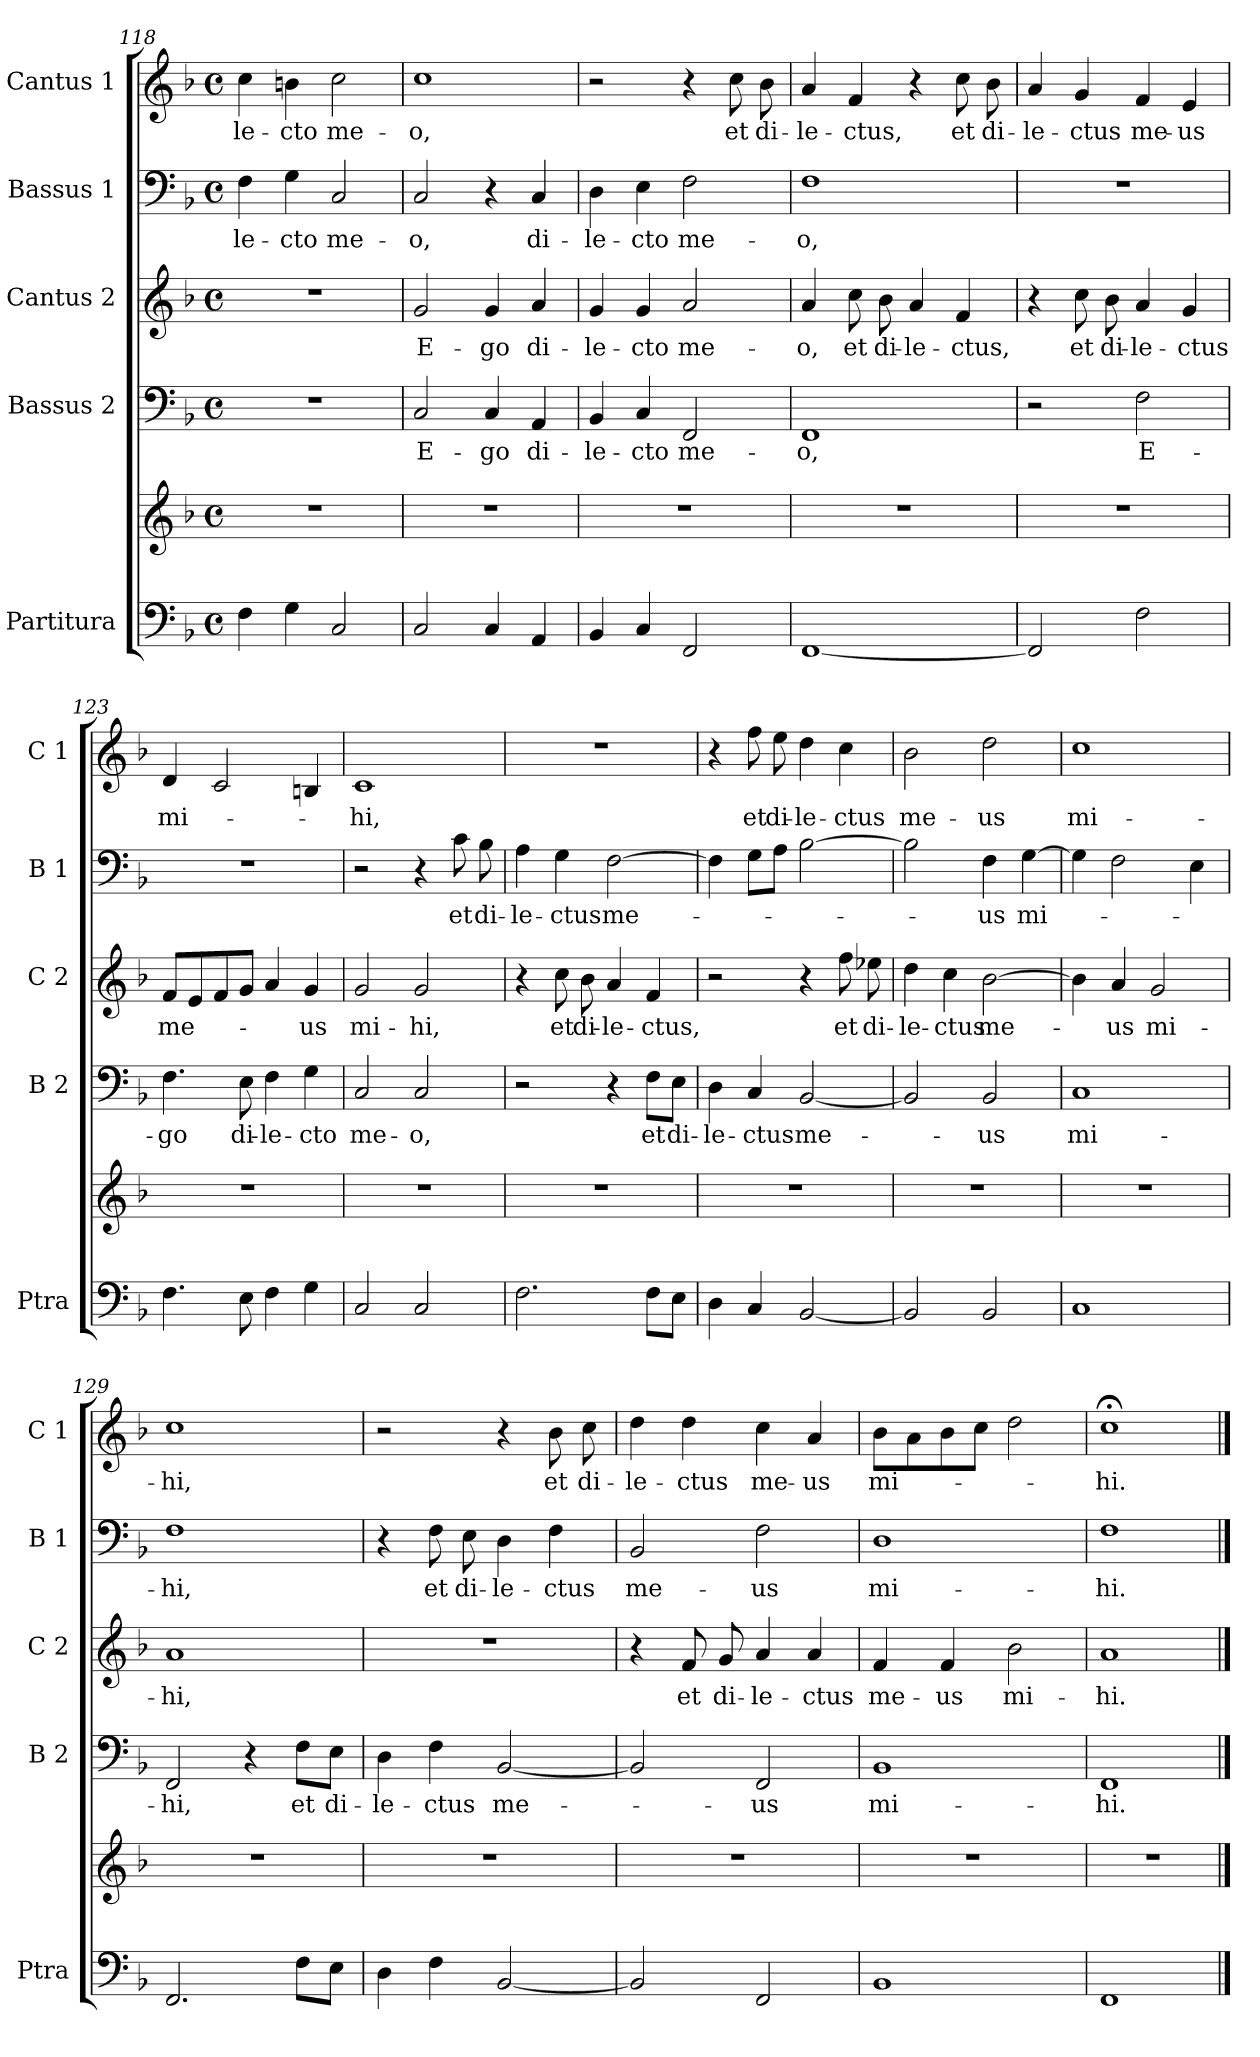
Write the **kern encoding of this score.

**kern	**kern	**kern	**text	**kern	**text	**kern	**text	**kern	**text
*part5	*part5	*part4	*part4	*part3	*part3	*part2	*part2	*part1	*part1
*staff6	*staff5	*staff4	*staff4	*staff3	*staff3	*staff2	*staff2	*staff1	*staff1
*I"Partitura	*	*I"Bassus 2	*	*I"Cantus 2	*	*I"Bassus 1	*	*I"Cantus 1	*
*I'Ptra	*	*I'B 2	*	*I'C 2	*	*I'B 1	*	*I'C 1	*
*clefF4	*clefG2	*clefF4	*	*clefG2	*	*clefF4	*	*clefG2	*
*k[b-]	*k[b-]	*k[b-]	*	*k[b-]	*	*k[b-]	*	*k[b-]	*
*F:	*F:	*F:	*	*F:	*	*F:	*	*F:	*
*M4/4	*M4/4	*M4/4	*	*M4/4	*	*M4/4	*	*M4/4	*
*met(c)	*met(c)	*met(c)	*	*met(c)	*	*met(c)	*	*met(c)	*
=118	=118	=118	=118	=118	=118	=118	=118	=118	=118
!	!	!	!	!	!	!	!LO:LY:b	!	!LO:LY:b
4F\	1r	1r	.	1r	.	4F\	-le-	4cc\	-le-
!	!	!	!	!	!	!	!LO:LY:b	!	!LO:LY:b
4G\	.	.	.	.	.	4G\	-cto	4bn\	-cto
!	!	!	!	!	!	!	!LO:LY:b	!	!LO:LY:b
2C/	.	.	.	.	.	2C/	me-	2cc\	me-
=119	=119	=119	=119	=119	=119	=119	=119	=119	=119
!	!	!	!LO:LY:b	!	!LO:LY:b	!	!LO:LY:b	!	!LO:LY:b
2C/	1r	2C/	E-	2g/	E-	2C/	-o,	1cc	-o,
!	!	!	!LO:LY:b	!	!LO:LY:b	!	!	!	!
4C/	.	4C/	-go	4g/	-go	4r	.	.	.
!	!	!	!LO:LY:b	!	!LO:LY:b	!	!LO:LY:b	!	!
4AA/	.	4AA/	di-	4a/	di-	4C/	di-	.	.
=120	=120	=120	=120	=120	=120	=120	=120	=120	=120
!	!	!	!LO:LY:b	!	!LO:LY:b	!	!LO:LY:b	!	!
4BB-/	1r	4BB-/	-le-	4g/	-le-	4D\	-le-	2r	.
!	!	!	!LO:LY:b	!	!LO:LY:b	!	!LO:LY:b	!	!
4C/	.	4C/	-cto	4g/	-cto	4E\	-cto	.	.
!	!	!	!LO:LY:b	!	!LO:LY:b	!	!LO:LY:b	!	!
2FF/	.	2FF/	me-	2a/	me-	2F\	me-	4r	.
!	!	!	!	!	!	!	!	!	!LO:LY:b
.	.	.	.	.	.	.	.	8cc\	et
!	!	!	!	!	!	!	!	!	!LO:LY:b
.	.	.	.	.	.	.	.	8b-\	di-
=121	=121	=121	=121	=121	=121	=121	=121	=121	=121
!	!	!	!LO:LY:b	!	!LO:LY:b	!	!LO:LY:b	!	!LO:LY:b
[1FF	1r	1FF	-o,	4a/	-o,	1F	-o,	4a/	-le-
!	!	!	!	!	!LO:LY:b	!	!	!	!LO:LY:b
.	.	.	.	8cc\	et	.	.	4f/	-ctus,
!	!	!	!	!	!LO:LY:b	!	!	!	!
.	.	.	.	8b-\	di-	.	.	.	.
!	!	!	!	!	!LO:LY:b	!	!	!	!
.	.	.	.	4a/	-le-	.	.	4r	.
!	!	!	!	!	!LO:LY:b	!	!	!	!LO:LY:b
.	.	.	.	4f/	-ctus,	.	.	8cc\	et
!	!	!	!	!	!	!	!	!	!LO:LY:b
.	.	.	.	.	.	.	.	8b-\	di-
=122	=122	=122	=122	=122	=122	=122	=122	=122	=122
!	!	!	!	!	!	!	!	!	!LO:LY:b
2FF/]	1r	2r	.	4r	.	1r	.	4a/	-le-
!	!	!	!	!	!LO:LY:b	!	!	!	!LO:LY:b
.	.	.	.	8cc\	et	.	.	4g/	-ctus
!	!	!	!	!	!LO:LY:b	!	!	!	!
.	.	.	.	8b-\	di-	.	.	.	.
!	!	!	!LO:LY:b	!	!LO:LY:b	!	!	!	!LO:LY:b
2F\	.	2F\	E-	4a/	-le-	.	.	4f/	me-
!	!	!	!	!	!LO:LY:b	!	!	!	!LO:LY:b
.	.	.	.	4g/	-ctus	.	.	4e/	-us
=123	=123	=123	=123	=123	=123	=123	=123	=123	=123
!	!	!	!LO:LY:b	!	!LO:LY:b	!	!	!	!LO:LY:b
4.F\	1r	4.F\	-go	8f/L	me-	1r	.	4d/	mi-
.	.	.	.	8e/	.	.	.	.	.
.	.	.	.	8f/	.	.	.	2c/	.
!	!	!	!LO:LY:b	!	!	!	!	!	!
8E\	.	8E\	di-	8g/J	.	.	.	.	.
!	!	!	!LO:LY:b	!	!	!	!	!	!
4F\	.	4F\	-le-	4a/	.	.	.	.	.
!	!	!	!LO:LY:b	!	!LO:LY:b	!	!	!	!
4G\	.	4G\	-cto	4g/	-us	.	.	4Bn/	.
=124	=124	=124	=124	=124	=124	=124	=124	=124	=124
!	!	!	!LO:LY:b	!	!LO:LY:b	!	!	!	!LO:LY:b
2C/	1r	2C/	me-	2g/	mi-	2r	.	1c	-hi,
!	!	!	!LO:LY:b	!	!LO:LY:b	!	!	!	!
2C/	.	2C/	-o,	2g/	-hi,	4r	.	.	.
!	!	!	!	!	!	!	!LO:LY:b	!	!
.	.	.	.	.	.	8c\	et	.	.
!	!	!	!	!	!	!	!LO:LY:b	!	!
.	.	.	.	.	.	8B-\	di-	.	.
!!LO:LB:g=z
=125	=125	=125	=125	=125	=125	=125	=125	=125	=125
!	!	!	!	!	!	!	!LO:LY:b	!	!
2.F\	1r	2r	.	4r	.	4A\	-le-	1r	.
!	!	!	!	!	!LO:LY:b	!	!LO:LY:b	!	!
.	.	.	.	8cc\	et	4G\	-ctus	.	.
!	!	!	!	!	!LO:LY:b	!	!	!	!
.	.	.	.	8b-\	di-	.	.	.	.
!	!	!	!	!	!LO:LY:b	!	!LO:LY:b	!	!
.	.	4r	.	4a/	-le-	[2F\	me-	.	.
!	!	!	!LO:LY:b	!	!LO:LY:b	!	!	!	!
8F\L	.	8F\L	et	4f/	-ctus,	.	.	.	.
!	!	!	!LO:LY:b	!	!	!	!	!	!
8E\J	.	8E\J	di-	.	.	.	.	.	.
=126	=126	=126	=126	=126	=126	=126	=126	=126	=126
!	!	!	!LO:LY:b	!	!	!	!	!	!
4D\	1r	4D\	-le-	2r	.	4F\]	.	4r	.
!	!	!	!LO:LY:b	!	!	!	!	!	!LO:LY:b
4C/	.	4C/	-ctus	.	.	8G\L	.	8ff\	et
!	!	!	!	!	!	!	!	!	!LO:LY:b
.	.	.	.	.	.	8A\J	.	8ee\	di-
!	!	!	!LO:LY:b	!	!	!	!	!	!LO:LY:b
[2BB-/	.	[2BB-/	me-	4r	.	[2B-\	.	4dd\	-le-
!	!	!	!	!	!LO:LY:b	!	!	!	!LO:LY:b
.	.	.	.	8ff\	et	.	.	4cc\	-ctus
!	!	!	!	!	!LO:LY:b	!	!	!	!
.	.	.	.	8ee-X\	di-	.	.	.	.
=127	=127	=127	=127	=127	=127	=127	=127	=127	=127
!	!	!	!	!	!LO:LY:b	!	!	!	!LO:LY:b
2BB-/]	1r	2BB-/]	.	4dd\	-le-	2B-\]	.	2b-\	me-
!	!	!	!	!	!LO:LY:b	!	!	!	!
.	.	.	.	4cc\	-ctus	.	.	.	.
!	!	!	!LO:LY:b	!	!LO:LY:b	!	!LO:LY:b	!	!LO:LY:b
2BB-/	.	2BB-/	-us	[2b-\	me-	4F\	-us	2dd\	-us
!	!	!	!	!	!	!	!LO:LY:b	!	!
.	.	.	.	.	.	[4G\	mi-	.	.
=128	=128	=128	=128	=128	=128	=128	=128	=128	=128
!	!	!	!LO:LY:b	!	!	!	!	!	!LO:LY:b
1C	1r	1C	mi-	4b-\]	.	4G\]	.	1cc	mi-
!	!	!	!	!	!LO:LY:b	!	!	!	!
.	.	.	.	4a/	-us	2F\	.	.	.
!	!	!	!	!	!LO:LY:b	!	!	!	!
.	.	.	.	2g/	mi-	.	.	.	.
.	.	.	.	.	.	4E\	.	.	.
=129	=129	=129	=129	=129	=129	=129	=129	=129	=129
!	!	!	!LO:LY:b	!	!LO:LY:b	!	!LO:LY:b	!	!LO:LY:b
2.FF/	1r	2FF/	-hi,	1a	-hi,	1F	-hi,	1cc	-hi,
.	.	4r	.	.	.	.	.	.	.
!	!	!	!LO:LY:b	!	!	!	!	!	!
8F\L	.	8F\L	et	.	.	.	.	.	.
!	!	!	!LO:LY:b	!	!	!	!	!	!
8E\J	.	8E\J	di-	.	.	.	.	.	.
=130	=130	=130	=130	=130	=130	=130	=130	=130	=130
!	!	!	!LO:LY:b	!	!	!	!	!	!
4D\	1r	4D\	-le-	1r	.	4r	.	2r	.
!	!	!	!LO:LY:b	!	!	!	!LO:LY:b	!	!
4F\	.	4F\	-ctus	.	.	8F\	et	.	.
!	!	!	!	!	!	!	!LO:LY:b	!	!
.	.	.	.	.	.	8E\	di-	.	.
!	!	!	!LO:LY:b	!	!	!	!LO:LY:b	!	!
[2BB-/	.	[2BB-/	me-	.	.	4D\	-le-	4r	.
!	!	!	!	!	!	!	!LO:LY:b	!	!LO:LY:b
.	.	.	.	.	.	4F\	-ctus	8b-\	et
!	!	!	!	!	!	!	!	!	!LO:LY:b
.	.	.	.	.	.	.	.	8cc\	di-
=131	=131	=131	=131	=131	=131	=131	=131	=131	=131
!	!	!	!	!	!	!	!LO:LY:b	!	!LO:LY:b
2BB-/]	1r	2BB-/]	.	4r	.	2BB-/	me-	4dd\	-le-
!	!	!	!	!	!LO:LY:b	!	!	!	!LO:LY:b
.	.	.	.	8f/	et	.	.	4dd\	-ctus
!	!	!	!	!	!LO:LY:b	!	!	!	!
.	.	.	.	8g/	di-	.	.	.	.
!	!	!	!LO:LY:b	!	!LO:LY:b	!	!LO:LY:b	!	!LO:LY:b
2FF/	.	2FF/	-us	4a/	-le-	2F\	-us	4cc\	me-
!	!	!	!	!	!LO:LY:b	!	!	!	!LO:LY:b
.	.	.	.	4a/	-ctus	.	.	4a/	-us
=132	=132	=132	=132	=132	=132	=132	=132	=132	=132
!	!	!	!LO:LY:b	!	!LO:LY:b	!	!LO:LY:b	!	!LO:LY:b
1BB-	1r	1BB-	mi-	4f/	me-	1D	mi-	8b-\L	mi-
.	.	.	.	.	.	.	.	8a\	.
!	!	!	!	!	!LO:LY:b	!	!	!	!
.	.	.	.	4f/	-us	.	.	8b-\	.
.	.	.	.	.	.	.	.	8cc\J	.
!	!	!	!	!	!LO:LY:b	!	!	!	!
.	.	.	.	2b-\	mi-	.	.	2dd\	.
=133	=133	=133	=133	=133	=133	=133	=133	=133	=133
!	!	!	!LO:LY:b	!	!LO:LY:b	!	!LO:LY:b	!	!LO:LY:b
1FF	1r	1FF	-hi.	1a	-hi.	1F	-hi.	1cc;<	-hi.
==	==	==	==	==	==	==	==	==	==
*-	*-	*-	*-	*-	*-	*-	*-	*-	*-
